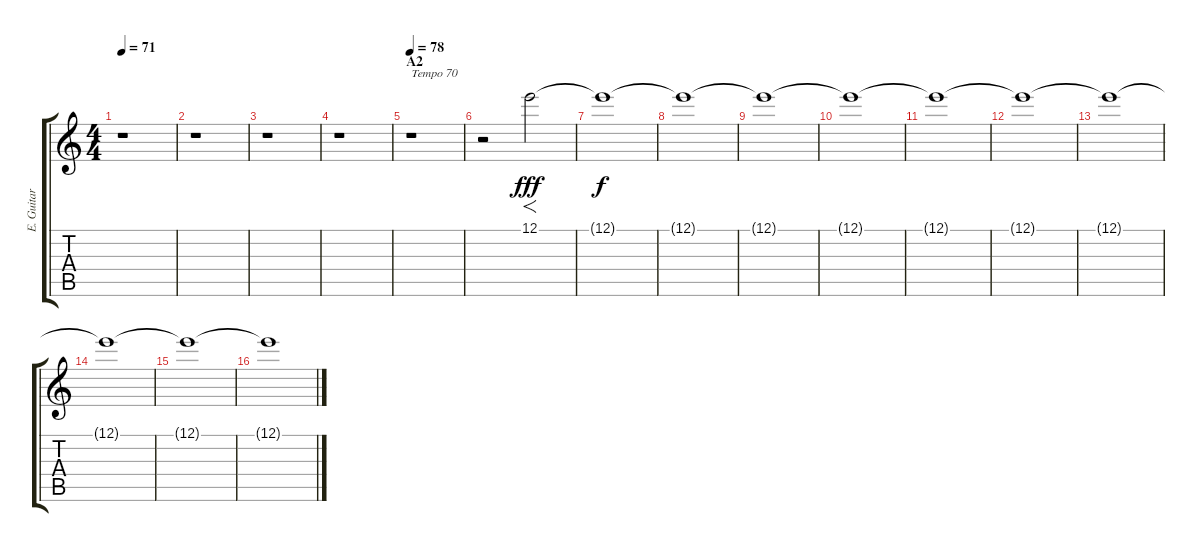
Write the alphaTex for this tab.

\track ("E. Guitar 1 (Center)" "E. Guitar ") {instrument distortionguitar}
\staff {score tabs}
\tuning (E4 B3 G3 D3 A2 E2) {hide}
\ts (4 4)
\tempo 71
\clef g2
\ks c
r.1{dy fff} |
r.1 |
r.1 |
r.1 |
\section ("" "A2")
\tempo 78
r.1{txt "Tempo 70"} |
r.2 12.1.2{f} |
12.1{t}.1{dy f} |
12.1{t}.1 |
12.1{t}.1 |
12.1{t}.1 |
12.1{t}.1 |
12.1{t}.1 |
12.1{t}.1 |
12.1{t}.1 |
12.1{t}.1 |
12.1{t}.1
